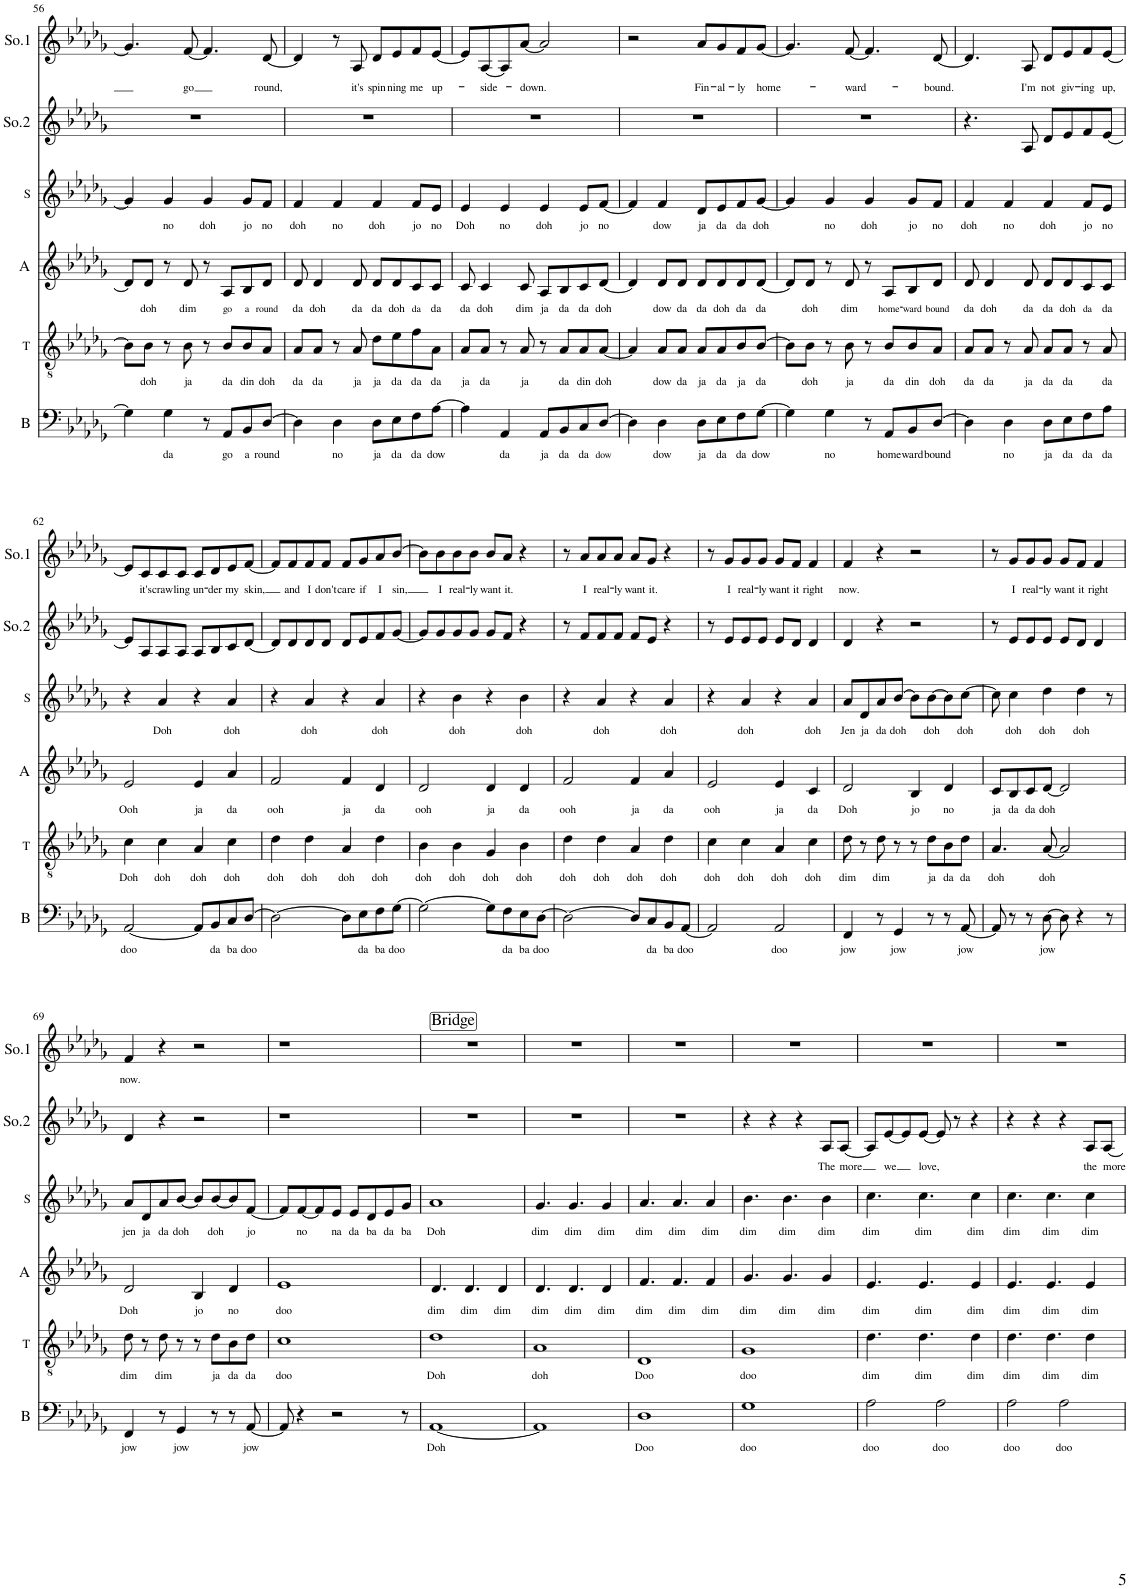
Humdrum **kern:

**kern	**text	**kern	**text	**kern	**text	**kern	**text	**kern	**text	**kern	**text
*part6	*part6	*part5	*part5	*part4	*part4	*part3	*part3	*part2	*part2	*part1	*part1
*staff6	*staff6	*staff5	*staff5	*staff4	*staff4	*staff3	*staff3	*staff2	*staff2	*staff1	*staff1
*I"Bass	*	*I"Tenor	*	*I"Alto	*	*I"Soprano	*	*I"Solo 2	*	*I"Solo 1	*
*I'B	*	*I'T	*	*I'A	*	*I'S	*	*I'So.2	*	*I'So.1	*
!!LO:PB:g=z
*clefF4	*	*clefGv2	*	*clefG2	*	*clefG2	*	*clefG2	*	*clefG2	*
*k[b-e-a-d-g-]	*	*k[b-e-a-d-g-]	*	*k[b-e-a-d-g-]	*	*k[b-e-a-d-g-]	*	*k[b-e-a-d-g-]	*	*k[b-e-a-d-g-]	*
*M4/4	*	*M4/4	*	*M4/4	*	*M4/4	*	*M4/4	*	*M4/4	*
=56	=56	=56	=56	=56	=56	=56	=56	=56	=56	=56	=56
4G-\]	.	8B-\L]	.	8d-/L]	.	4g-/]	.	1r	.	4.g-/]	.
!	!	!	!LO:LY:b	!	!LO:LY:b	!	!	!	!	!	!
.	.	8B-\J	doh	8d-/J	doh	.	.	.	.	.	.
!	!LO:LY:b	!	!	!	!	!	!LO:LY:b	!	!	!	!
4G-\	da	8r	.	8r	.	4g-/	no	.	.	.	.
!	!	!	!LO:LY:b	!	!LO:LY:b	!	!	!	!	!	!LO:LY:b
.	.	8B-\	ja	8d-/	dim	.	.	.	.	[8f/	go
!	!	!	!	!	!	!	!LO:LY:b	!	!	!	!
8r	.	8r	.	8r	.	4g-/	doh	.	.	4.f/]	.
!	!LO:LY:b	!	!LO:LY:b	!	!LO:LY:b	!	!	!	!	!	!
8AA-/L	go	8B-/L	da	8A-/L	go	.	.	.	.	.	.
!	!LO:LY:b	!	!LO:LY:b	!	!LO:LY:b	!	!LO:LY:b	!	!	!	!
8BB-/	a	8B-/	din	8B-/	a	8g-/L	jo	.	.	.	.
!	!LO:LY:b	!	!LO:LY:b	!	!LO:LY:b	!	!LO:LY:b	!	!	!	!LO:LY:b
[8D-/J	round	8A-/J	doh	8d-/J	round	8f/J	no	.	.	[8d-/	round,
=57	=57	=57	=57	=57	=57	=57	=57	=57	=57	=57	=57
!	!	!	!LO:LY:b	!	!LO:LY:b	!	!LO:LY:b	!	!	!	!
4D-\]	.	8A-/L	da	8d-/	da	4f/	doh	1r	.	4d-/]	.
!	!	!	!LO:LY:b	!	!LO:LY:b	!	!	!	!	!	!
.	.	8A-/J	da	4d-/	doh	.	.	.	.	.	.
!	!LO:LY:b	!	!	!	!	!	!LO:LY:b	!	!	!	!
4D-\	no	8r	.	.	.	4f/	no	.	.	8r	.
!	!	!	!LO:LY:b	!	!LO:LY:b	!	!	!	!	!	!LO:LY:b
.	.	8A-/	ja	8d-/	da	.	.	.	.	8A-/	it's
!	!LO:LY:b	!	!LO:LY:b	!	!LO:LY:b	!	!LO:LY:b	!	!	!	!LO:LY:b
8D-\L	ja	8d-\L	ja	8d-/L	da	4f/	doh	.	.	8d-/L	spin-
!	!LO:LY:b	!	!LO:LY:b	!	!LO:LY:b	!	!	!	!	!	!LO:LY:b
8E-\	da	8e-\	da	8d-/	doh	.	.	.	.	8e-/	-ning
!	!LO:LY:b	!	!LO:LY:b	!	!LO:LY:b	!	!LO:LY:b	!	!	!	!LO:LY:b
8F\	da	8f\	da	8c/	da	8f/L	jo	.	.	8f/	me
!	!LO:LY:b	!	!LO:LY:b	!	!LO:LY:b	!	!LO:LY:b	!	!	!	!LO:LY:b
[8A-\J	dow	8A-\J	da	8c/J	da	8e-/J	no	.	.	[8e-/J	up-
=58	=58	=58	=58	=58	=58	=58	=58	=58	=58	=58	=58
!	!	!	!LO:LY:b	!	!LO:LY:b	!	!LO:LY:b	!	!	!	!
4A-\]	.	8A-/L	ja	8c/	da	4e-/	Doh	1r	.	8e-/L]	.
!	!	!	!LO:LY:b	!	!LO:LY:b	!	!	!	!	!	!LO:LY:b
.	.	8A-/J	da	4c/	doh	.	.	.	.	[8A-/	-side-
!	!LO:LY:b	!	!	!	!	!	!LO:LY:b	!	!	!	!
4AA-/	da	8r	.	.	.	4e-/	no	.	.	8A-/]	.
!	!	!	!LO:LY:b	!	!LO:LY:b	!	!	!	!	!	!LO:LY:b
.	.	8A-/	ja	8c/	dim	.	.	.	.	[8a-/J	-down.
!	!LO:LY:b	!	!	!	!LO:LY:b	!	!LO:LY:b	!	!	!	!
8AA-/L	ja	8r	.	8A-/L	ja	4e-/	doh	.	.	2a-/]	.
!	!LO:LY:b	!	!LO:LY:b	!	!LO:LY:b	!	!	!	!	!	!
8BB-/	da	8A-/L	da	8B-/	da	.	.	.	.	.	.
!	!LO:LY:b	!	!LO:LY:b	!	!LO:LY:b	!	!LO:LY:b	!	!	!	!
8C/	da	8A-/	din	8c/	da	8e-/L	jo	.	.	.	.
!	!LO:LY:b	!	!LO:LY:b	!	!LO:LY:b	!	!LO:LY:b	!	!	!	!
[8D-/J	dow	[8A-/J	doh	[8d-/J	doh	[8f/J	no	.	.	.	.
=59	=59	=59	=59	=59	=59	=59	=59	=59	=59	=59	=59
4D-\]	.	4A-/]	.	4d-/]	.	4f/]	.	1r	.	2r	.
!	!LO:LY:b	!	!LO:LY:b	!	!LO:LY:b	!	!LO:LY:b	!	!	!	!
4D-\	dow	8A-/L	dow	8d-/L	dow	4f/	dow	.	.	.	.
!	!	!	!LO:LY:b	!	!LO:LY:b	!	!	!	!	!	!
.	.	8A-/J	da	8d-/J	da	.	.	.	.	.	.
!	!LO:LY:b	!	!LO:LY:b	!	!LO:LY:b	!	!LO:LY:b	!	!	!	!LO:LY:b
8D-\L	ja	8A-/L	ja	8d-/L	da	8d-/L	ja	.	.	8a-/L	Fin-
!	!LO:LY:b	!	!LO:LY:b	!	!LO:LY:b	!	!LO:LY:b	!	!	!	!LO:LY:b
8E-\	da	8A-/	da	8d-/	doh	8e-/	da	.	.	8g-/	-al-
!	!LO:LY:b	!	!LO:LY:b	!	!LO:LY:b	!	!LO:LY:b	!	!	!	!LO:LY:b
8F\	da	8B-/	ja	8d-/	da	8f/	da	.	.	8f/	-ly
!	!LO:LY:b	!	!LO:LY:b	!	!LO:LY:b	!	!LO:LY:b	!	!	!	!LO:LY:b
[8G-\J	dow	[8B-/J	da	[8d-/J	da	[8g-/J	doh	.	.	[8g-/J	home-
=60	=60	=60	=60	=60	=60	=60	=60	=60	=60	=60	=60
4G-\]	.	8B-\L]	.	8d-/L]	.	4g-/]	.	1r	.	4.g-/]	.
!	!	!	!LO:LY:b	!	!LO:LY:b	!	!	!	!	!	!
.	.	8B-\J	doh	8d-/J	doh	.	.	.	.	.	.
!	!LO:LY:b	!	!	!	!	!	!LO:LY:b	!	!	!	!
4G-\	no	8r	.	8r	.	4g-/	no	.	.	.	.
!	!	!	!LO:LY:b	!	!LO:LY:b	!	!	!	!	!	!LO:LY:b
.	.	8B-\	ja	8d-/	dim	.	.	.	.	[8f/	-ward-
!	!	!	!	!	!	!	!LO:LY:b	!	!	!	!
8r	.	8r	.	8r	.	4g-/	doh	.	.	4.f/]	.
!	!LO:LY:b	!	!LO:LY:b	!	!LO:LY:b	!	!	!	!	!	!
8AA-/L	home-	8B-/L	da	8A-/L	home-	.	.	.	.	.	.
!	!LO:LY:b	!	!LO:LY:b	!	!LO:LY:b	!	!LO:LY:b	!	!	!	!
8BB-/	-ward	8B-/	din	8B-/	-ward	8g-/L	jo	.	.	.	.
!	!LO:LY:b	!	!LO:LY:b	!	!LO:LY:b	!	!LO:LY:b	!	!	!	!LO:LY:b
[8D-/J	bound	8A-/J	doh	8d-/J	bound	8f/J	no	.	.	[8d-/	-bound.
=61	=61	=61	=61	=61	=61	=61	=61	=61	=61	=61	=61
!	!	!	!LO:LY:b	!	!LO:LY:b	!	!LO:LY:b	!	!	!	!
4D-\]	.	8A-/L	da	8d-/	da	4f/	doh	4.r	.	4.d-/]	.
!	!	!	!LO:LY:b	!	!LO:LY:b	!	!	!	!	!	!
.	.	8A-/J	da	4d-/	doh	.	.	.	.	.	.
!	!LO:LY:b	!	!	!	!	!	!LO:LY:b	!	!	!	!
4D-\	no	8r	.	.	.	4f/	no	.	.	.	.
!	!	!	!LO:LY:b	!	!LO:LY:b	!	!	!	!	!	!LO:LY:b
.	.	8A-/	ja	8d-/	da	.	.	8A-/	.	8A-/	I'm
!	!LO:LY:b	!	!LO:LY:b	!	!LO:LY:b	!	!LO:LY:b	!	!	!	!LO:LY:b
8D-\L	ja	8A-/L	da	8d-/L	da	4f/	doh	8d-/L	.	8d-/L	not
!	!LO:LY:b	!	!LO:LY:b	!	!LO:LY:b	!	!	!	!	!	!LO:LY:b
8E-\	da	8A-/J	da	8d-/	doh	.	.	8e-/	.	8e-/	giv-
!	!LO:LY:b	!	!	!	!LO:LY:b	!	!LO:LY:b	!	!	!	!LO:LY:b
8F\	da	8r	.	8c/	da	8f/L	jo	8f/	.	8f/	-ing
!	!LO:LY:b	!	!LO:LY:b	!	!LO:LY:b	!	!LO:LY:b	!	!	!	!LO:LY:b
8A-\J	da	8A-/	da	8c/J	da	8e-/J	no	[8e-/J	.	[8e-/J	up,
!!LO:LB:g=z
=62	=62	=62	=62	=62	=62	=62	=62	=62	=62	=62	=62
!	!LO:LY:b	!	!LO:LY:b	!	!LO:LY:b	!	!	!	!	!	!
[2AA-/	doo	4c\	Doh	2e-/	Ooh	4r	.	8e-/L]	.	8e-/L]	.
!	!	!	!	!	!	!	!	!	!	!	!LO:LY:b
.	.	.	.	.	.	.	.	8A-/	.	8c/	it's
!	!	!	!LO:LY:b	!	!	!	!LO:LY:b	!	!	!	!LO:LY:b
.	.	4c\	doh	.	.	4a-/	Doh	8A-/	.	8c/	craw-
!	!	!	!	!	!	!	!	!	!	!	!LO:LY:b
.	.	.	.	.	.	.	.	8A-/J	.	8c/J	-ling
!	!	!	!LO:LY:b	!	!LO:LY:b	!	!	!	!	!	!LO:LY:b
8AA-/L]	.	4A-/	doh	4e-/	ja	4r	.	8A-/L	.	8c/L	un-
!	!LO:LY:b	!	!	!	!	!	!	!	!	!	!LO:LY:b
8BB-/	da	.	.	.	.	.	.	8B-/	.	8d-/	-der
!	!LO:LY:b	!	!LO:LY:b	!	!LO:LY:b	!	!LO:LY:b	!	!	!	!LO:LY:b
8C/	ba	4c\	doh	4a-/	da	4a-/	doh	8c/	.	8e-/	my
!	!LO:LY:b	!	!	!	!	!	!	!	!	!	!LO:LY:b
[8D-/J	doo	.	.	.	.	.	.	[8d-/J	.	[8f/J	skin,
=63	=63	=63	=63	=63	=63	=63	=63	=63	=63	=63	=63
!	!	!	!LO:LY:b	!	!LO:LY:b	!	!	!	!	!	!
2D-\_	.	4d-\	doh	2f/	ooh	4r	.	8d-/L]	.	8f/L]	.
!	!	!	!	!	!	!	!	!	!	!	!LO:LY:b
.	.	.	.	.	.	.	.	8d-/	.	8f/	and
!	!	!	!LO:LY:b	!	!	!	!LO:LY:b	!	!	!	!LO:LY:b
.	.	4d-\	doh	.	.	4a-/	doh	8d-/	.	8f/	I
!	!	!	!	!	!	!	!	!	!	!	!LO:LY:b
.	.	.	.	.	.	.	.	8d-/J	.	8f/J	don't
!	!	!	!LO:LY:b	!	!LO:LY:b	!	!	!	!	!	!LO:LY:b
8D-\L]	.	4A-/	doh	4f/	ja	4r	.	8d-/L	.	8f/L	care
!	!LO:LY:b	!	!	!	!	!	!	!	!	!	!LO:LY:b
8E-\	da	.	.	.	.	.	.	8e-/	.	8g-/	if
!	!LO:LY:b	!	!LO:LY:b	!	!LO:LY:b	!	!LO:LY:b	!	!	!	!LO:LY:b
8F\	ba	4d-\	doh	4d-/	da	4a-/	doh	8f/	.	8a-/	I
!	!LO:LY:b	!	!	!	!	!	!	!	!	!	!LO:LY:b
[8G-\J	doo	.	.	.	.	.	.	[8g-/J	.	[8b-/J	sin,
=64	=64	=64	=64	=64	=64	=64	=64	=64	=64	=64	=64
!	!	!	!LO:LY:b	!	!LO:LY:b	!	!	!	!	!	!
2G-\_	.	4B-\	doh	2d-/	ooh	4r	.	8g-/L]	.	8b-\L]	.
!	!	!	!	!	!	!	!	!	!	!	!LO:LY:b
.	.	.	.	.	.	.	.	8g-/	.	8b-\	I
!	!	!	!LO:LY:b	!	!	!	!LO:LY:b	!	!	!	!LO:LY:b
.	.	4B-\	doh	.	.	4b-\	doh	8g-/	.	8b-\	real-
!	!	!	!	!	!	!	!	!	!	!	!LO:LY:b
.	.	.	.	.	.	.	.	8g-/J	.	8b-\J	-ly
!	!	!	!LO:LY:b	!	!LO:LY:b	!	!	!	!	!	!LO:LY:b
8G-\L]	.	4G-/	doh	4d-/	ja	4r	.	8g-/L	.	8b-/L	want
!	!LO:LY:b	!	!	!	!	!	!	!	!	!	!LO:LY:b
8F\	da	.	.	.	.	.	.	8f/J	.	8a-/J	it.
!	!LO:LY:b	!	!LO:LY:b	!	!LO:LY:b	!	!LO:LY:b	!	!	!	!
8E-\	ba	4B-\	doh	4d-/	da	4b-\	doh	4r	.	4r	.
!	!LO:LY:b	!	!	!	!	!	!	!	!	!	!
[8D-\J	doo	.	.	.	.	.	.	.	.	.	.
=65	=65	=65	=65	=65	=65	=65	=65	=65	=65	=65	=65
!	!	!	!LO:LY:b	!	!LO:LY:b	!	!	!	!	!	!
2D-\_	.	4d-\	doh	2f/	ooh	4r	.	8r	.	8r	.
!	!	!	!	!	!	!	!	!	!	!	!LO:LY:b
.	.	.	.	.	.	.	.	8f/L	.	8a-/L	I
!	!	!	!LO:LY:b	!	!	!	!LO:LY:b	!	!	!	!LO:LY:b
.	.	4d-\	doh	.	.	4a-/	doh	8f/	.	8a-/	real-
!	!	!	!	!	!	!	!	!	!	!	!LO:LY:b
.	.	.	.	.	.	.	.	8f/J	.	8a-/J	-ly
!	!	!	!LO:LY:b	!	!LO:LY:b	!	!	!	!	!	!LO:LY:b
8D-/L]	.	4A-/	doh	4f/	ja	4r	.	8f/L	.	8a-/L	want
!	!LO:LY:b	!	!	!	!	!	!	!	!	!	!LO:LY:b
8C/	da	.	.	.	.	.	.	8e-/J	.	8g-/J	it.
!	!LO:LY:b	!	!LO:LY:b	!	!LO:LY:b	!	!LO:LY:b	!	!	!	!
8BB-/	ba	4d-\	doh	4a-/	da	4a-/	doh	4r	.	4r	.
!	!LO:LY:b	!	!	!	!	!	!	!	!	!	!
[8AA-/J	doo	.	.	.	.	.	.	.	.	.	.
=66	=66	=66	=66	=66	=66	=66	=66	=66	=66	=66	=66
!	!	!	!LO:LY:b	!	!LO:LY:b	!	!	!	!	!	!
2AA-/]	.	4c\	doh	2e-/	ooh	4r	.	8r	.	8r	.
!	!	!	!	!	!	!	!	!	!	!	!LO:LY:b
.	.	.	.	.	.	.	.	8e-/L	.	8g-/L	I
!	!	!	!LO:LY:b	!	!	!	!LO:LY:b	!	!	!	!LO:LY:b
.	.	4c\	doh	.	.	4a-/	doh	8e-/	.	8g-/	real-
!	!	!	!	!	!	!	!	!	!	!	!LO:LY:b
.	.	.	.	.	.	.	.	8e-/J	.	8g-/J	-ly
!	!LO:LY:b	!	!LO:LY:b	!	!LO:LY:b	!	!	!	!	!	!LO:LY:b
2AA-/	doo	4A-/	doh	4e-/	ja	4r	.	8e-/L	.	8g-/L	want
!	!	!	!	!	!	!	!	!	!	!	!LO:LY:b
.	.	.	.	.	.	.	.	8d-/J	.	8f/J	it
!	!	!	!LO:LY:b	!	!LO:LY:b	!	!LO:LY:b	!	!	!	!LO:LY:b
.	.	4c\	doh	4c/	da	4a-/	doh	4d-/	.	4f/	right
=67	=67	=67	=67	=67	=67	=67	=67	=67	=67	=67	=67
!	!LO:LY:b	!	!LO:LY:b	!	!LO:LY:b	!	!LO:LY:b	!	!	!	!LO:LY:b
4FF/	jow	8d-\	dim	2d-/	Doh	8a-/L	Jen	4d-/	.	4f/	now.
!	!	!	!	!	!	!	!LO:LY:b	!	!	!	!
.	.	8r	.	.	.	8d-/	ja	.	.	.	.
!	!	!	!LO:LY:b	!	!	!	!LO:LY:b	!	!	!	!
8r	.	8d-\	dim	.	.	8a-/	da	4r	.	4r	.
!	!LO:LY:b	!	!	!	!	!	!LO:LY:b	!	!	!	!
4GG-/	jow	8r	.	.	.	[8b-/J	doh	.	.	.	.
!	!	!	!	!	!LO:LY:b	!	!	!	!	!	!
.	.	8r	.	4B-/	jo	8b-\L]	.	2r	.	2r	.
!	!	!	!LO:LY:b	!	!	!	!LO:LY:b	!	!	!	!
8r	.	8d-\L	ja	.	.	[8b-\	doh	.	.	.	.
!	!	!	!LO:LY:b	!	!LO:LY:b	!	!	!	!	!	!
8r	.	8B-\	da	4d-/	no	8b-\]	.	.	.	.	.
!	!LO:LY:b	!	!LO:LY:b	!	!	!	!LO:LY:b	!	!	!	!
[8AA-/	jow	8d-\J	da	.	.	[8cc\J	doh	.	.	.	.
=68	=68	=68	=68	=68	=68	=68	=68	=68	=68	=68	=68
!	!	!	!LO:LY:b	!	!LO:LY:b	!	!	!	!	!	!
8AA-/]	.	4.A-/	doh	8c/L	ja	8cc\]	.	8r	.	8r	.
!	!	!	!	!	!LO:LY:b	!	!LO:LY:b	!	!	!	!LO:LY:b
8r	.	.	.	8B-/	da	4cc\	doh	8e-/L	.	8g-/L	I
!	!	!	!	!	!LO:LY:b	!	!	!	!	!	!LO:LY:b
8r	.	.	.	8c/	da	.	.	8e-/	.	8g-/	real-
!	!LO:LY:b	!	!LO:LY:b	!	!LO:LY:b	!	!LO:LY:b	!	!	!	!LO:LY:b
[8D-\	jow	[8A-/	doh	[8d-/J	doh	4dd-\	doh	8e-/J	.	8g-/J	-ly
!	!	!	!	!	!	!	!	!	!	!	!LO:LY:b
8D-\]	.	2A-/]	.	2d-/]	.	.	.	8e-/L	.	8g-/L	want
!	!	!	!	!	!	!	!LO:LY:b	!	!	!	!LO:LY:b
4r	.	.	.	.	.	4dd-\	doh	8d-/J	.	8f/J	it
!	!	!	!	!	!	!	!	!	!	!	!LO:LY:b
.	.	.	.	.	.	.	.	4d-/	.	4f/	right
8r	.	.	.	.	.	8r	.	.	.	.	.
!!LO:LB:g=z
=69	=69	=69	=69	=69	=69	=69	=69	=69	=69	=69	=69
!	!LO:LY:b	!	!LO:LY:b	!	!LO:LY:b	!	!LO:LY:b	!	!	!	!LO:LY:b
4FF/	jow	8d-\	dim	2d-/	Doh	8a-/L	jen	4d-/	.	4f/	now.
!	!	!	!	!	!	!	!LO:LY:b	!	!	!	!
.	.	8r	.	.	.	8d-/	ja	.	.	.	.
!	!	!	!LO:LY:b	!	!	!	!LO:LY:b	!	!	!	!
8r	.	8d-\	dim	.	.	8a-/	da	4r	.	4r	.
!	!LO:LY:b	!	!	!	!	!	!LO:LY:b	!	!	!	!
4GG-/	jow	8r	.	.	.	[8b-/J	doh	.	.	.	.
!	!	!	!	!	!LO:LY:b	!	!	!	!	!	!
.	.	8r	.	4B-/	jo	8b-/L]	.	2r	.	2r	.
!	!	!	!LO:LY:b	!	!	!	!LO:LY:b	!	!	!	!
8r	.	8d-\L	ja	.	.	[8b-/	doh	.	.	.	.
!	!	!	!LO:LY:b	!	!LO:LY:b	!	!	!	!	!	!
8r	.	8B-\	da	4d-/	no	8b-/]	.	.	.	.	.
!	!LO:LY:b	!	!LO:LY:b	!	!	!	!LO:LY:b	!	!	!	!
[8AA-/	jow	8d-\J	da	.	.	[8f/J	jo	.	.	.	.
=70	=70	=70	=70	=70	=70	=70	=70	=70	=70	=70	=70
!	!	!	!LO:LY:b	!	!LO:LY:b	!	!	!	!	!	!
8AA-/]	.	1c	doo	1e-	doo	8f/L]	.	1r	.	1r	.
!	!	!	!	!	!	!	!LO:LY:b	!	!	!	!
4r	.	.	.	.	.	[8f/	no	.	.	.	.
.	.	.	.	.	.	8f/]	.	.	.	.	.
!	!	!	!	!	!	!	!LO:LY:b	!	!	!	!
2r	.	.	.	.	.	8e-/J	na	.	.	.	.
!	!	!	!	!	!	!	!LO:LY:b	!	!	!	!
.	.	.	.	.	.	8e-/L	da	.	.	.	.
!	!	!	!	!	!	!	!LO:LY:b	!	!	!	!
.	.	.	.	.	.	8d-/	ba	.	.	.	.
!	!	!	!	!	!	!	!LO:LY:b	!	!	!	!
.	.	.	.	.	.	8e-/	da	.	.	.	.
!	!	!	!	!	!	!	!LO:LY:b	!	!	!	!
8r	.	.	.	.	.	8g-/J	ba	.	.	.	.
=71	=71	=71	=71	=71	=71	=71	=71	=71	=71	=71	=71
!	!	!	!	!	!	!	!	!	!	!LO:TX:a:t=Bridge	!
!	!LO:LY:b	!	!LO:LY:b	!	!LO:LY:b	!	!LO:LY:b	!	!	!	!
[1AA-	Doh	1d-	Doh	4.d-/	dim	1a-	Doh	1r	.	1r	.
!	!	!	!	!	!LO:LY:b	!	!	!	!	!	!
.	.	.	.	4.d-/	dim	.	.	.	.	.	.
!	!	!	!	!	!LO:LY:b	!	!	!	!	!	!
.	.	.	.	4d-/	dim	.	.	.	.	.	.
=72	=72	=72	=72	=72	=72	=72	=72	=72	=72	=72	=72
!	!	!	!LO:LY:b	!	!LO:LY:b	!	!LO:LY:b	!	!	!	!
1AA-]	.	1A-	doh	4.d-/	dim	4.g-/	dim	1r	.	1r	.
!	!	!	!	!	!LO:LY:b	!	!LO:LY:b	!	!	!	!
.	.	.	.	4.d-/	dim	4.g-/	dim	.	.	.	.
!	!	!	!	!	!LO:LY:b	!	!LO:LY:b	!	!	!	!
.	.	.	.	4d-/	dim	4g-/	dim	.	.	.	.
=73	=73	=73	=73	=73	=73	=73	=73	=73	=73	=73	=73
!	!LO:LY:b	!	!LO:LY:b	!	!LO:LY:b	!	!LO:LY:b	!	!	!	!
1D-	Doo	1D-	Doo	4.f/	dim	4.a-/	dim	1r	.	1r	.
!	!	!	!	!	!LO:LY:b	!	!LO:LY:b	!	!	!	!
.	.	.	.	4.f/	dim	4.a-/	dim	.	.	.	.
!	!	!	!	!	!LO:LY:b	!	!LO:LY:b	!	!	!	!
.	.	.	.	4f/	dim	4a-/	dim	.	.	.	.
=74	=74	=74	=74	=74	=74	=74	=74	=74	=74	=74	=74
!	!LO:LY:b	!	!LO:LY:b	!	!LO:LY:b	!	!LO:LY:b	!	!	!	!
1G-	doo	1G-	doo	4.g-/	dim	4.b-\	dim	4r	.	1r	.
.	.	.	.	.	.	.	.	4r	.	.	.
!	!	!	!	!	!LO:LY:b	!	!LO:LY:b	!	!	!	!
.	.	.	.	4.g-/	dim	4.b-\	dim	.	.	.	.
.	.	.	.	.	.	.	.	4r	.	.	.
!	!	!	!	!	!LO:LY:b	!	!LO:LY:b	!	!LO:LY:b	!	!
.	.	.	.	4g-/	dim	4b-\	dim	8A-/L	The	.	.
!	!	!	!	!	!	!	!	!	!LO:LY:b	!	!
.	.	.	.	.	.	.	.	[8A-/J	more	.	.
=75	=75	=75	=75	=75	=75	=75	=75	=75	=75	=75	=75
!	!LO:LY:b	!	!LO:LY:b	!	!LO:LY:b	!	!LO:LY:b	!	!	!	!
2A-\	doo	4.d-\	dim	4.e-/	dim	4.cc\	dim	8A-/L]	.	1r	.
!	!	!	!	!	!	!	!	!	!LO:LY:b	!	!
.	.	.	.	.	.	.	.	[8e-/	we	.	.
.	.	.	.	.	.	.	.	8e-/]	.	.	.
!	!	!	!LO:LY:b	!	!LO:LY:b	!	!LO:LY:b	!	!LO:LY:b	!	!
.	.	4.d-\	dim	4.e-/	dim	4.cc\	dim	[8e-/J	love,	.	.
!	!LO:LY:b	!	!	!	!	!	!	!	!	!	!
2A-\	doo	.	.	.	.	.	.	8e-/]	.	.	.
.	.	.	.	.	.	.	.	8r	.	.	.
!	!	!	!LO:LY:b	!	!LO:LY:b	!	!LO:LY:b	!	!	!	!
.	.	4d-\	dim	4e-/	dim	4cc\	dim	4r	.	.	.
=76	=76	=76	=76	=76	=76	=76	=76	=76	=76	=76	=76
!	!LO:LY:b	!	!LO:LY:b	!	!LO:LY:b	!	!LO:LY:b	!	!	!	!
2A-\	doo	4.d-\	dim	4.e-/	dim	4.cc\	dim	4r	.	1r	.
.	.	.	.	.	.	.	.	4r	.	.	.
!	!	!	!LO:LY:b	!	!LO:LY:b	!	!LO:LY:b	!	!	!	!
.	.	4.d-\	dim	4.e-/	dim	4.cc\	dim	.	.	.	.
!	!LO:LY:b	!	!	!	!	!	!	!	!	!	!
2A-\	doo	.	.	.	.	.	.	4r	.	.	.
!	!	!	!LO:LY:b	!	!LO:LY:b	!	!LO:LY:b	!	!LO:LY:b	!	!
.	.	4d-\	dim	4e-/	dim	4cc\	dim	8A-/L	the	.	.
!	!	!	!	!	!	!	!	!	!LO:LY:b	!	!
.	.	.	.	.	.	.	.	[8A-/J	more	.	.
=	=	=	=	=	=	=	=	=	=	=	=
*-	*-	*-	*-	*-	*-	*-	*-	*-	*-	*-	*-
